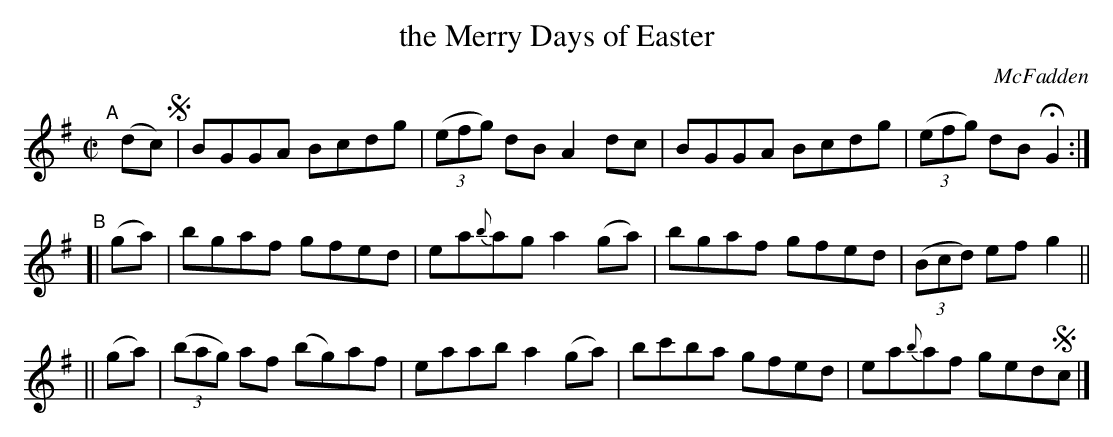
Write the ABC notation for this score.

X:1
T: the Merry Days of Easter
O: McFadden
M: C|
L: 1/8
K: G
"^A"[|] (dc) !segno!\
| BGGA Bcdg | (3(efg) dBA2dc | BGGA Bcdg | (3(efg) dBHG2 :|
"^B"\
[| (ga) | bgaf gfed | ea{b}aga2(ga) | bgaf gfed | (3(Bcd) efg2 ||
|| (ga) | (3(bag) af (bg)af | eaaba2(ga) | bc'ba gfed | ea{b}af ged!segno!c |]
